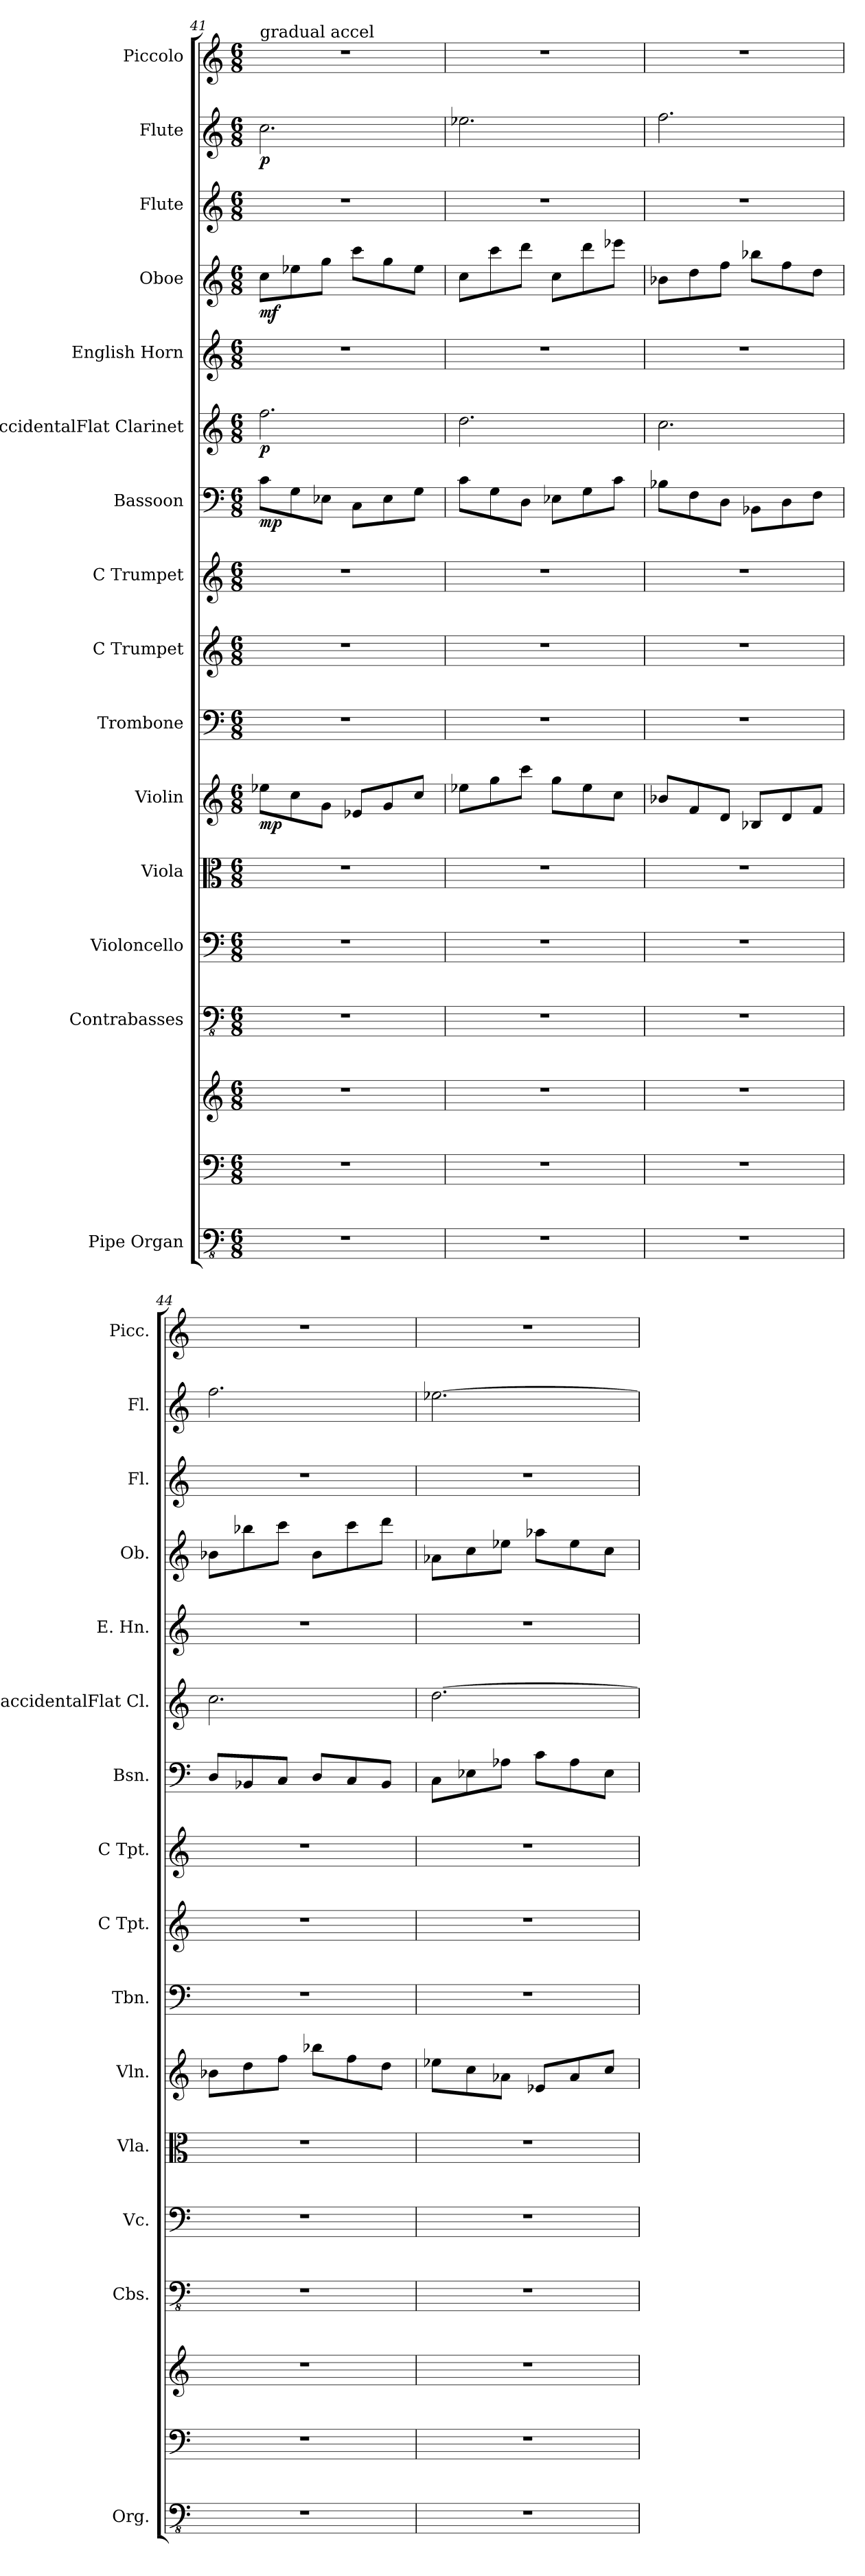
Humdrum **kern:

**kern	**kern	**kern	**kern	**kern	**kern	**kern	**dynam	**kern	**kern	**kern	**kern	**dynam	**kern	**dynam	**kern	**kern	**dynam	**kern	**kern	**dynam	**kern
*part15	*part15	*part15	*part14	*part13	*part12	*part11	*part11	*part10	*part9	*part8	*part7	*part7	*part6	*part6	*part5	*part4	*part4	*part3	*part2	*part2	*part1
*staff17	*staff16	*staff15	*staff14	*staff13	*staff12	*staff11	*staff11	*staff10	*staff9	*staff8	*staff7	*staff7	*staff6	*staff6	*staff5	*staff4	*staff4	*staff3	*staff2	*staff2	*staff1
*I"Pipe Organ	*	*	*I"Contrabasses	*I"Violoncello	*I"Viola	*I"Violin	*	*I"Trombone	*I"C Trumpet	*I"C Trumpet	*I"Bassoon	*	*I"BaccidentalFlat Clarinet	*	*I"English Horn	*I"Oboe	*	*I"Flute	*I"Flute	*	*I"Piccolo
*I'Org.	*	*	*I'Cbs.	*I'Vc.	*I'Vla.	*I'Vln.	*	*I'Tbn.	*I'C Tpt.	*I'C Tpt.	*I'Bsn.	*	*I'BaccidentalFlat Cl.	*	*I'E. Hn.	*I'Ob.	*	*I'Fl.	*I'Fl.	*	*I'Picc.
*clefFv4	*clefF4	*clefG2	*clefFv4	*clefF4	*clefC3	*clefG2	*	*clefF4	*clefG2	*clefG2	*clefF4	*	*clefG2	*	*clefG2	*clefG2	*	*clefG2	*clefG2	*	*clefG2
*	*	*	*	*	*	*	*	*	*	*	*	*	*ITrd1c2	*	*ITrd4c7	*	*	*	*	*	*ITrd-7c-12
*k[]	*k[]	*k[]	*k[]	*k[]	*k[]	*k[]	*	*k[]	*k[]	*k[]	*k[]	*	*k[b-e-]	*	*k[b-]	*k[]	*	*k[]	*k[]	*	*k[]
*M6/8	*M6/8	*M6/8	*M6/8	*M6/8	*M6/8	*M6/8	*	*M6/8	*M6/8	*M6/8	*M6/8	*	*M6/8	*	*M6/8	*M6/8	*	*M6/8	*M6/8	*	*M6/8
*MM90	*MM90	*MM90	*MM90	*MM90	*MM90	*MM90	*	*MM90	*MM90	*MM90	*MM90	*	*MM90	*	*MM90	*MM90	*	*MM90	*MM90	*	*MM90
=41	=41	=41	=41	=41	=41	=41	=41	=41	=41	=41	=41	=41	=41	=41	=41	=41	=41	=41	=41	=41	=41
!	!	!	!	!	!	!	!	!	!	!	!	!	!	!	!	!	!	!	!	!	!LO:TX:a:t=gradual accel
!	!	!	!	!	!	!	!LO:DY:b	!	!	!	!	!LO:DY:b	!	!LO:DY:b	!	!	!LO:DY:b	!	!	!LO:DY:b	!
2.r	2.r	2.r	2.r	2.r	2.r	8ee-X\L	mp	2.r	2.r	2.r	8c\L	mp	2.ee-\	p	2.r	8cc\L	mf	2.r	2.cc\	p	2.r
.	.	.	.	.	.	8cc\	.	.	.	.	8G\	.	.	.	.	8ee-X\	.	.	.	.	.
.	.	.	.	.	.	8g\J	.	.	.	.	8E-X\J	.	.	.	.	8gg\J	.	.	.	.	.
.	.	.	.	.	.	8e-X/L	.	.	.	.	8C\L	.	.	.	.	8ccc\L	.	.	.	.	.
.	.	.	.	.	.	8g/	.	.	.	.	8E-\	.	.	.	.	8gg\	.	.	.	.	.
.	.	.	.	.	.	8cc/J	.	.	.	.	8G\J	.	.	.	.	8ee-\J	.	.	.	.	.
!!LO:PB:g=z
=42	=42	=42	=42	=42	=42	=42	=42	=42	=42	=42	=42	=42	=42	=42	=42	=42	=42	=42	=42	=42	=42
2.r	2.r	2.r	2.r	2.r	2.r	8ee-X\L	.	2.r	2.r	2.r	8c\L	.	2.cc\	.	2.r	8cc\L	.	2.r	2.ee-X\	.	2.r
.	.	.	.	.	.	8gg\	.	.	.	.	8G\	.	.	.	.	8ccc\	.	.	.	.	.
.	.	.	.	.	.	8ccc\J	.	.	.	.	8D\J	.	.	.	.	8ddd\J	.	.	.	.	.
.	.	.	.	.	.	8gg\L	.	.	.	.	8E-X\L	.	.	.	.	8cc\L	.	.	.	.	.
.	.	.	.	.	.	8ee-\	.	.	.	.	8G\	.	.	.	.	8ddd\	.	.	.	.	.
.	.	.	.	.	.	8cc\J	.	.	.	.	8c\J	.	.	.	.	8eee-X\J	.	.	.	.	.
=43	=43	=43	=43	=43	=43	=43	=43	=43	=43	=43	=43	=43	=43	=43	=43	=43	=43	=43	=43	=43	=43
2.r	2.r	2.r	2.r	2.r	2.r	8b-X/L	.	2.r	2.r	2.r	8B-X\L	.	2.b-\	.	2.r	8b-X\L	.	2.r	2.ff\	.	2.r
.	.	.	.	.	.	8f/	.	.	.	.	8F\	.	.	.	.	8dd\	.	.	.	.	.
.	.	.	.	.	.	8d/J	.	.	.	.	8D\J	.	.	.	.	8ff\J	.	.	.	.	.
.	.	.	.	.	.	8B-X/L	.	.	.	.	8BB-X\L	.	.	.	.	8bb-X\L	.	.	.	.	.
.	.	.	.	.	.	8d/	.	.	.	.	8D\	.	.	.	.	8ff\	.	.	.	.	.
.	.	.	.	.	.	8f/J	.	.	.	.	8F\J	.	.	.	.	8dd\J	.	.	.	.	.
=44	=44	=44	=44	=44	=44	=44	=44	=44	=44	=44	=44	=44	=44	=44	=44	=44	=44	=44	=44	=44	=44
2.r	2.r	2.r	2.r	2.r	2.r	8b-X\L	.	2.r	2.r	2.r	8D/L	.	2.b-\	.	2.r	8b-X\L	.	2.r	2.ff\	.	2.r
.	.	.	.	.	.	8dd\	.	.	.	.	8BB-X/	.	.	.	.	8bb-X\	.	.	.	.	.
.	.	.	.	.	.	8ff\J	.	.	.	.	8C/J	.	.	.	.	8ccc\J	.	.	.	.	.
.	.	.	.	.	.	8bb-X\L	.	.	.	.	8D/L	.	.	.	.	8b-\L	.	.	.	.	.
.	.	.	.	.	.	8ff\	.	.	.	.	8C/	.	.	.	.	8ccc\	.	.	.	.	.
.	.	.	.	.	.	8dd\J	.	.	.	.	8BB-/J	.	.	.	.	8ddd\J	.	.	.	.	.
=45	=45	=45	=45	=45	=45	=45	=45	=45	=45	=45	=45	=45	=45	=45	=45	=45	=45	=45	=45	=45	=45
*	*	*	*	*	*	*	*	*	*	*	*	*	*	*	*	*	*	*	*	*	*MM100
2.r	2.r	2.r	2.r	2.r	2.r	8ee-X\L	.	2.r	2.r	2.r	8C\L	.	[2.cc\	.	2.r	8a-X\L	.	2.r	[2.ee-X\	.	2.r
.	.	.	.	.	.	8cc\	.	.	.	.	8E-X\	.	.	.	.	8cc\	.	.	.	.	.
.	.	.	.	.	.	8a-X\J	.	.	.	.	8A-X\J	.	.	.	.	8ee-X\J	.	.	.	.	.
.	.	.	.	.	.	8e-X/L	.	.	.	.	8c\L	.	.	.	.	8aa-X\L	.	.	.	.	.
.	.	.	.	.	.	8a-/	.	.	.	.	8A-\	.	.	.	.	8ee-\	.	.	.	.	.
.	.	.	.	.	.	8cc/J	.	.	.	.	8E-\J	.	.	.	.	8cc\J	.	.	.	.	.
=	=	=	=	=	=	=	=	=	=	=	=	=	=	=	=	=	=	=	=	=	=
*-	*-	*-	*-	*-	*-	*-	*-	*-	*-	*-	*-	*-	*-	*-	*-	*-	*-	*-	*-	*-	*-
